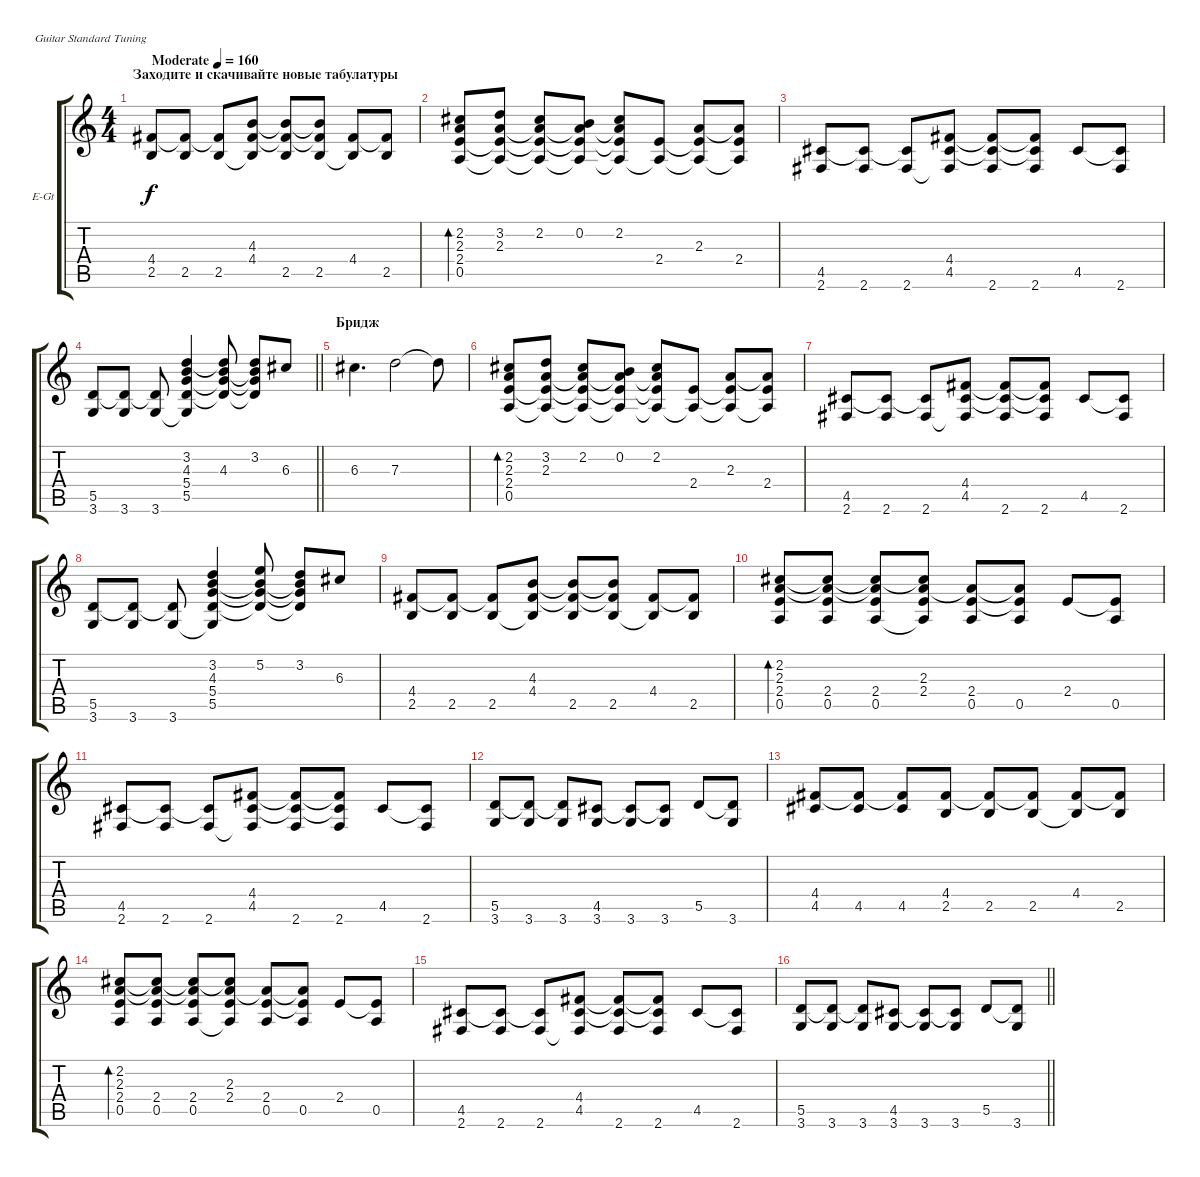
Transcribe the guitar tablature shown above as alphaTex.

\bracketExtendMode groupsimilarinstruments
\firstSystemTrackNameOrientation horizontal
\otherSystemsTrackNameOrientation horizontal
\track ("Гитара 1" "E-Gt") {instrument electricguitarjazz}
\staff {score tabs}
\tuning (E4 B3 G3 D3 A2 E2)
\ts (4 4)
\beaming (8 2 2 2 2)
\section ("" "Заходите и скачивайте новые табулатуры")
\tempo (160 "Moderate")
\clef g2
\ks c
(4.4 2.5).8{dy f instrument electricguitarjazz} (2.5 4.4{t}).8 (4.4{t} 2.5).8 (4.3 4.4 2.5{t}).8 (4.3{t} 4.4{t} 2.5).8 (4.3{t} 4.4{t} 2.5).8 (4.4 2.5{t}).8 (4.4{t} 2.5).8 |
(2.2 2.3 2.4 0.5).8{bd 120} (3.2 2.3 2.4{t} 0.5{t}).8 (2.2 2.3{t} 2.4{t} 0.5{t}).8 (0.2 2.3{t} 2.4{t} 0.5{t}).8 (2.2 2.3{t} 2.4{t} 0.5{t}).8 (2.4 0.5{t}).8 (2.3 2.4{t} 0.5{t}).8 (2.3{t} 2.4 0.5{t}).8 |
(4.5 2.6).8 (2.6 4.5{t}).8 (4.5{t} 2.6).8 (4.4 4.5 2.6{t}).8 (2.6 4.4{t} 4.5{t}).8 (4.4{t} 4.5{t} 2.6).8 4.5.8 (4.5{t} 2.6).8 |
\barLineRight lightlight
(5.5 3.6).8 (3.6 5.5{t}).8 (5.5{t} 3.6).8 (3.2 4.3 5.4 5.5 3.6{t}).4 (3.2{t} 4.3 5.4{t} 5.5{t}).8 (3.2 4.3{t} 5.4{t} 5.5{t}).8 6.3.8 |
\section ("" "Бридж")
6.3.4{d} 7.3.2 7.3{t}.8 |
(2.2 2.3 2.4 0.5).8{bd 120} (3.2 2.3 2.4{t} 0.5{t}).8 (2.2 2.3{t} 2.4{t} 0.5{t}).8 (0.2 2.3{t} 2.4{t} 0.5{t}).8 (2.2 2.3{t} 2.4{t} 0.5{t}).8 (2.4 0.5{t}).8 (2.3 2.4{t} 0.5{t}).8 (2.3{t} 2.4 0.5{t}).8 |
(4.5 2.6).8 (2.6 4.5{t}).8 (4.5{t} 2.6).8 (4.4 4.5 2.6{t}).8 (2.6 4.4{t} 4.5{t}).8 (4.4{t} 4.5{t} 2.6).8 4.5.8 (4.5{t} 2.6).8 |
(5.5 3.6).8 (3.6 5.5{t}).8 (5.5{t} 3.6).8 (3.2 4.3 5.4 5.5 3.6{t}).4 (5.2 4.3{t} 5.4{t} 5.5{t}).8 (3.2 4.3{t} 5.4{t} 5.5{t}).8 6.3.8 |
(4.4 2.5).8 (2.5 4.4{t}).8 (4.4{t} 2.5).8 (4.3 4.4 2.5{t}).8 (4.3{t} 4.4{t} 2.5).8 (4.3{t} 4.4{t} 2.5).8 (4.4 2.5{t}).8 (4.4{t} 2.5).8 |
(2.2 2.3 2.4 0.5).8{bd 120} (2.4 0.5 2.3{t} 2.2{t}).8 (2.3{t} 2.4 0.5 2.2{t}).8 (2.2{t} 2.3 2.4 0.5{t}).8 (2.3{t} 2.4 0.5).8 (2.3{t} 2.4{t} 0.5).8 2.4.8 (2.4{t} 0.5).8 |
(4.5 2.6).8 (2.6 4.5{t}).8 (4.5{t} 2.6).8 (4.4 4.5 2.6{t}).8 (2.6 4.4{t} 4.5{t}).8 (4.4{t} 4.5{t} 2.6).8 4.5.8 (4.5{t} 2.6).8 |
(5.5 3.6).8 (3.6 5.5{t}).8 (5.5{t} 3.6).8 (4.5 3.6).8 (3.6 4.5{t}).8 (4.5{t} 3.6).8 5.5.8 (5.5{t} 3.6).8 |
(4.4 4.5).8 (4.5 4.4{t}).8 (4.4{t} 4.5).8 (4.4 2.5).8 (4.4{t} 2.5).8 (4.4{t} 2.5).8 (4.4 2.5{t}).8 (4.4{t} 2.5).8 |
(2.2 2.3 2.4 0.5).8{bd 120} (2.4 0.5 2.3{t} 2.2{t}).8 (2.3{t} 2.4 0.5 2.2{t}).8 (2.2{t} 2.3 2.4 0.5{t}).8 (2.3{t} 2.4 0.5).8 (2.3{t} 2.4{t} 0.5).8 2.4.8 (2.4{t} 0.5).8 |
(4.5 2.6).8 (2.6 4.5{t}).8 (4.5{t} 2.6).8 (4.4 4.5 2.6{t}).8 (2.6 4.4{t} 4.5{t}).8 (4.4{t} 4.5{t} 2.6).8 4.5.8 (4.5{t} 2.6).8 |
\barLineRight lightlight
(5.5 3.6).8 (3.6 5.5{t}).8 (5.5{t} 3.6).8 (4.5 3.6).8 (3.6 4.5{t}).8 (4.5{t} 3.6).8 5.5.8 (5.5{t} 3.6).8
